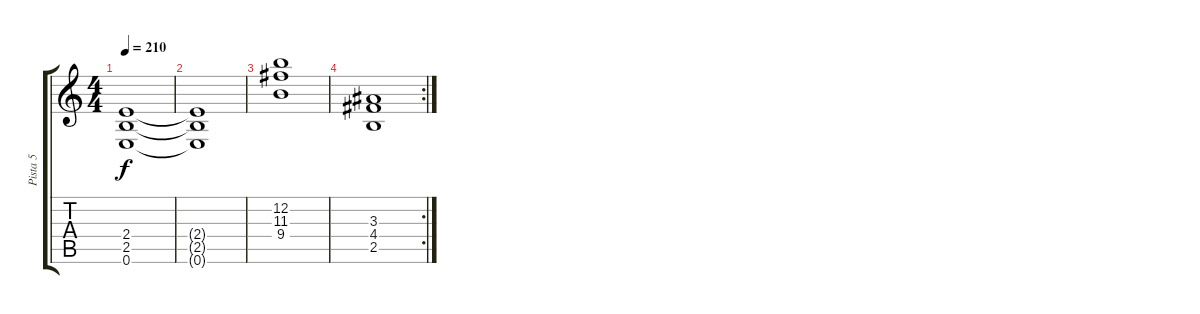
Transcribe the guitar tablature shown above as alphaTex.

\track ("Pista 5" "Pista 5") {instrument distortionguitar}
\staff {score tabs}
\tuning (E4 B3 G3 D3 A2 E2) {hide}
\ts (4 4)
\tempo 210
\clef g2
\ks c
(2.4 2.5 0.6).1{dy f} |
(2.4{t} 2.5{t} 0.6{t}).1 |
(12.2 11.3 9.4).1 |
\rc 2
(3.3 4.4 2.5).1
